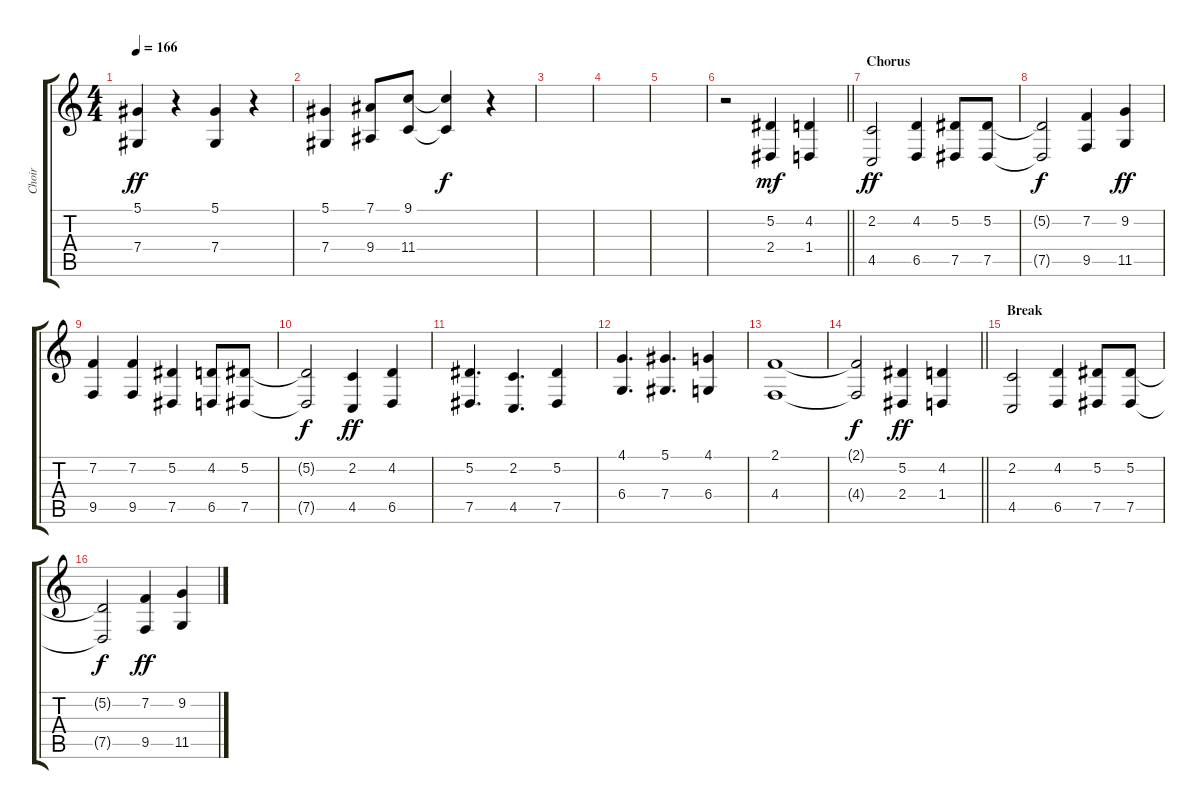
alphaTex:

\track ("Choir" "Choir") {instrument choiraahs}
\staff {score tabs}
\tuning (Eb4 Bb3 Gb3 Db3 Ab2 Eb2) {hide}
\ts (4 4)
\tempo 166
\clef g2
\ks c
(5.1 7.4).4{dy ff} r.4 (5.1 7.4).4 r.4 |
(5.1 7.4).4 (7.1 9.4).8 (9.1 11.4).8 (9.1{t} 11.4{t}).4{dy f} r.4 |
|
|
|
\barLineRight lightlight
r.2 (5.2 2.4).4{dy mf} (4.2 1.4).4 |
\section ("" "Chorus")
(2.2 4.5).2{dy ff} (4.2 6.5).4 (5.2 7.5).8 (5.2 7.5).8 |
(5.2{t} 7.5{t}).2{dy f} (7.2 9.5).4 (9.2 11.5).4{dy ff} |
(7.2 9.5).4 (7.2 9.5).4 (5.2 7.5).4 (4.2 6.5).8 (5.2 7.5).8 |
(5.2{t} 7.5{t}).2{dy f} (2.2 4.5).4{dy ff} (4.2 6.5).4 |
(5.2 7.5).4{d} (2.2 4.5).4{d} (5.2 7.5).4 |
(4.1 6.4).4{d} (5.1 7.4).4{d} (4.1 6.4).4 |
(2.1 4.4).1 |
\barLineRight lightlight
(2.1{t} 4.4{t}).2{dy f} (5.2 2.4).4{dy ff} (4.2 1.4).4 |
\section ("" "Break")
(2.2 4.5).2 (4.2 6.5).4 (5.2 7.5).8 (5.2 7.5).8 |
(5.2{t} 7.5{t}).2{dy f} (7.2 9.5).4{dy ff} (9.2 11.5).4
